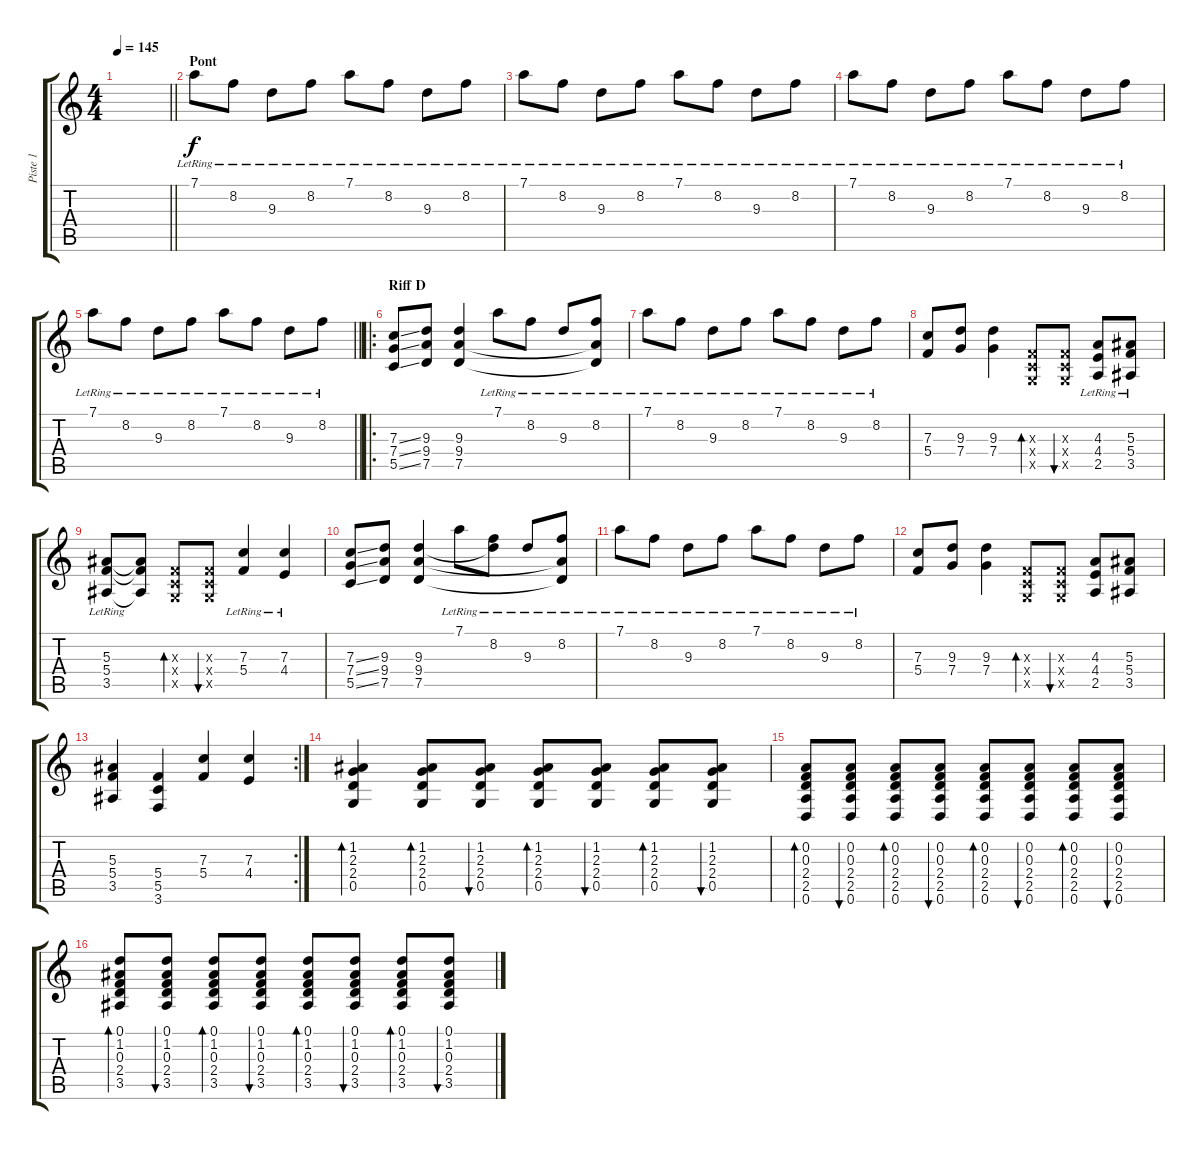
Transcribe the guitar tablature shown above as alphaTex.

\track ("Piste 1" "Piste 1") {instrument acousticguitarsteel}
\staff {score tabs}
\tuning (D4 A3 F3 C3 G2 D2) {hide}
\ts (4 4)
\tempo 145
\clef g2
\barLineRight lightlight
\ks c
|
\section ("" "Pont")
7.1{lr}.8{dy f} 8.2{lr}.8 9.3{lr}.8 8.2{lr}.8 7.1{lr}.8 8.2{lr}.8 9.3{lr}.8 8.2{lr}.8 |
7.1{lr}.8 8.2{lr}.8 9.3{lr}.8 8.2{lr}.8 7.1{lr}.8 8.2{lr}.8 9.3{lr}.8 8.2{lr}.8 |
7.1{lr}.8 8.2{lr}.8 9.3{lr}.8 8.2{lr}.8 7.1{lr}.8 8.2{lr}.8 9.3{lr}.8 8.2{lr}.8 |
\barLineRight lightlight
7.1{lr}.8 8.2{lr}.8 9.3{lr}.8 8.2{lr}.8 7.1{lr}.8 8.2{lr}.8 9.3{lr}.8 8.2{lr}.8 |
\ro
\section ("" "Riff D")
(7.3{ss} 7.4{ss} 5.5{ss}).8 (9.3 9.4 7.5).8 (9.3 9.4 7.5).4 7.1{lr}.8 8.2{lr}.8 9.3{lr}.8 (8.2{lr} 9.4{t} 7.5{t}).8 |
7.1{lr}.8 8.2{lr}.8 9.3{lr}.8 8.2{lr}.8 7.1{lr}.8 8.2{lr}.8 9.3{lr}.8 8.2{lr}.8 |
(7.3 5.4).8 (9.3 7.4).8 (9.3 7.4).4 (0.3{x} 0.4{x} 0.5{x}).8{bd 60} (0.3{x} 0.4{x} 0.5{x}).8{bu 60} (4.3 4.4{lr} 2.5{lr}).8 (5.3 5.4{lr} 3.5{lr}).8 |
(5.3 5.4{lr} 3.5{lr}).8 (5.3{t} 5.4{t} 3.5{t}).8 (0.3{x} 0.4{x} 0.5{x}).8{bd 60} (0.3{x} 0.4{x} 0.5{x}).8{bu 60} (7.3{lr} 5.4{lr}).4 (7.3{lr} 4.4{lr}).4 |
(7.3{ss} 7.4{ss} 5.5{ss}).8 (9.3 9.4 7.5).8 (9.3 9.4 7.5).4 7.1{lr}.8 (8.2{lr} 9.3{t}).8 9.3{lr}.8 (8.2{lr} 9.4{t} 7.5{t}).8 |
7.1{lr}.8 8.2{lr}.8 9.3{lr}.8 8.2{lr}.8 7.1{lr}.8 8.2{lr}.8 9.3{lr}.8 8.2{lr}.8 |
(7.3 5.4).8 (9.3 7.4).8 (9.3 7.4).4 (0.3{x} 0.4{x} 0.5{x}).8{bd 60} (0.3{x} 0.4{x} 0.5{x}).8{bu 60} (4.3 4.4 2.5).8 (5.3 5.4 3.5).8 |
\rc 2
(5.3 5.4 3.5).4 (5.4 5.5 3.6).4 (7.3 5.4).4 (7.3 4.4).4 |
(1.2 2.3 2.4 0.5).4{bd 60} (1.2 2.3 2.4 0.5).8{bd 60} (1.2 2.3 2.4 0.5).8{bu 60} (1.2 2.3 2.4 0.5).8{bd 60} (1.2 2.3 2.4 0.5).8{bu 60} (1.2 2.3 2.4 0.5).8{bd 60} (1.2 2.3 2.4 0.5).8{bu 60} |
(0.2 0.3 2.4 2.5 0.6).8{bd 60} (0.2 0.3 2.4 2.5 0.6).8{bu 60} (0.2 0.3 2.4 2.5 0.6).8{bd 60} (0.2 0.3 2.4 2.5 0.6).8{bu 60} (0.2 0.3 2.4 2.5 0.6).8{bd 60} (0.2 0.3 2.4 2.5 0.6).8{bu 60} (0.2 0.3 2.4 2.5 0.6).8{bd 60} (0.2 0.3 2.4 2.5 0.6).8{bu 60} |
(0.1 1.2 0.3 2.4 3.5).8{bd 60} (0.1 1.2 0.3 2.4 3.5).8{bu 60} (0.1 1.2 0.3 2.4 3.5).8{bd 60} (0.1 1.2 0.3 2.4 3.5).8{bu 60} (0.1 1.2 0.3 2.4 3.5).8{bd 60} (0.1 1.2 0.3 2.4 3.5).8{bu 60} (0.1 1.2 0.3 2.4 3.5).8{bd 60} (0.1 1.2 0.3 2.4 3.5).8{bu 60}
